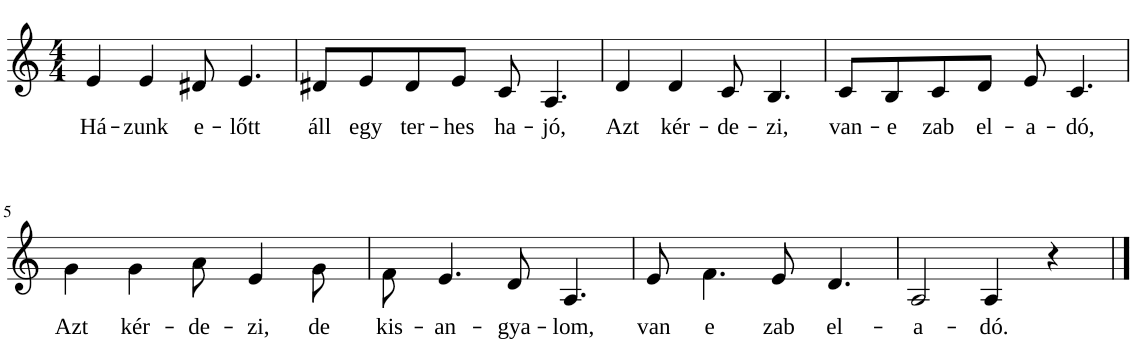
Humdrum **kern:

**kern	**text
*part1	*part1
*staff1	*staff1
*I"Choir	*
*I'Ch	*
*clefG2	*
*k[]	*
*M4/4	*
=1	=1
!	!LO:LY:b
4e/	Há-
!	!LO:LY:b
4e/	-zunk
!	!LO:LY:b
8d#X/	e-
!	!LO:LY:b
4.e/	-lőtt
=2	=2
!	!LO:LY:b
8d#X/L	áll
!	!LO:LY:b
8e/	egy
!	!LO:LY:b
8d#/	ter-
!	!LO:LY:b
8e/J	-hes
!	!LO:LY:b
8c/	ha-
!	!LO:LY:b
4.A/	-jó,
=3	=3
!	!LO:LY:b
4d/	Azt
!	!LO:LY:b
4d/	kér-
!	!LO:LY:b
8c/	-de-
!	!LO:LY:b
4.B/	-zi,
=4	=4
!	!LO:LY:b
8c/L	van-
!	!LO:LY:b
8B/	-e
!	!LO:LY:b
8c/	zab
!	!LO:LY:b
8d/J	el-
!	!LO:LY:b
8e/	-a-
!	!LO:LY:b
4.c/	-dó,
!!LO:LB:g=z
=5	=5
!	!LO:LY:b
4g\	Azt
!	!LO:LY:b
4g\	kér-
!	!LO:LY:b
8a\	-de-
!	!LO:LY:b
4e/	-zi,
!	!LO:LY:b
8g\	de
=6	=6
!	!LO:LY:b
8f\	kis-
!	!LO:LY:b
4.e/	-an-
!	!LO:LY:b
8d/	-gya-
!	!LO:LY:b
4.A/	-lom,
=7	=7
!	!LO:LY:b
8e/	van
!	!LO:LY:b
4.f\	-e
!	!LO:LY:b
8e/	zab
!	!LO:LY:b
4.d/	el-
=8	=8
!	!LO:LY:b
2A/	-a-
!	!LO:LY:b
4A/	-dó.
4r	.
==	==
*-	*-
